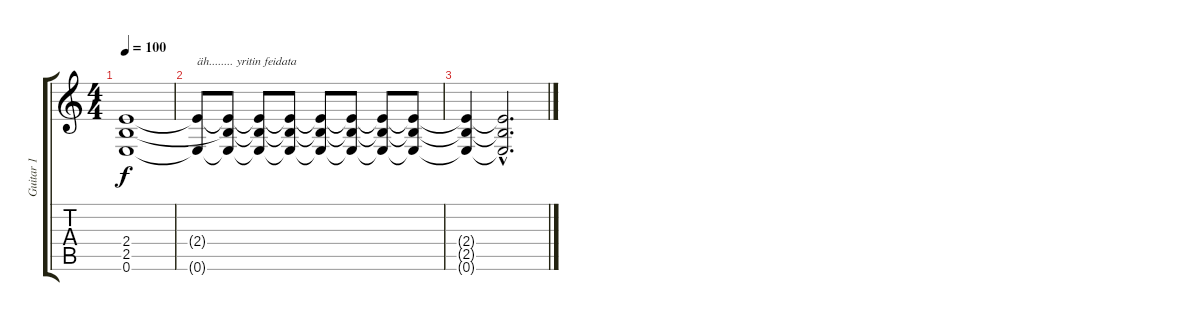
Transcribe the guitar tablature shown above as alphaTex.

\track ("Guitar 1" "Guitar 1") {instrument distortionguitar}
\staff {score tabs}
\tuning (E4 B3 G3 D3 A2 E2) {hide}
\ts (4 4)
\tempo 100
\clef g2
\ks c
(2.4 2.5 0.6).1{dy f} |
(2.4{t} 0.6{t}).8{txt "äh........ yritin feidata" volume 0} (2.4{t} 2.5{t} 0.6{t}).8 (2.4{t} 2.5{t} 0.6{t}).8 (2.4{t} 2.5{t} 0.6{t}).8 (2.4{t} 2.5{t} 0.6{t}).8 (2.4{t} 2.5{t} 0.6{t}).8 (2.4{t} 2.5{t} 0.6{t}).8 (2.4{t} 2.5{t} 0.6{t}).8 |
(2.4{t} 2.5{t} 0.6{t}).4 (2.4{hac t} 2.5{hac t} 0.6{hac t}).2{d}
